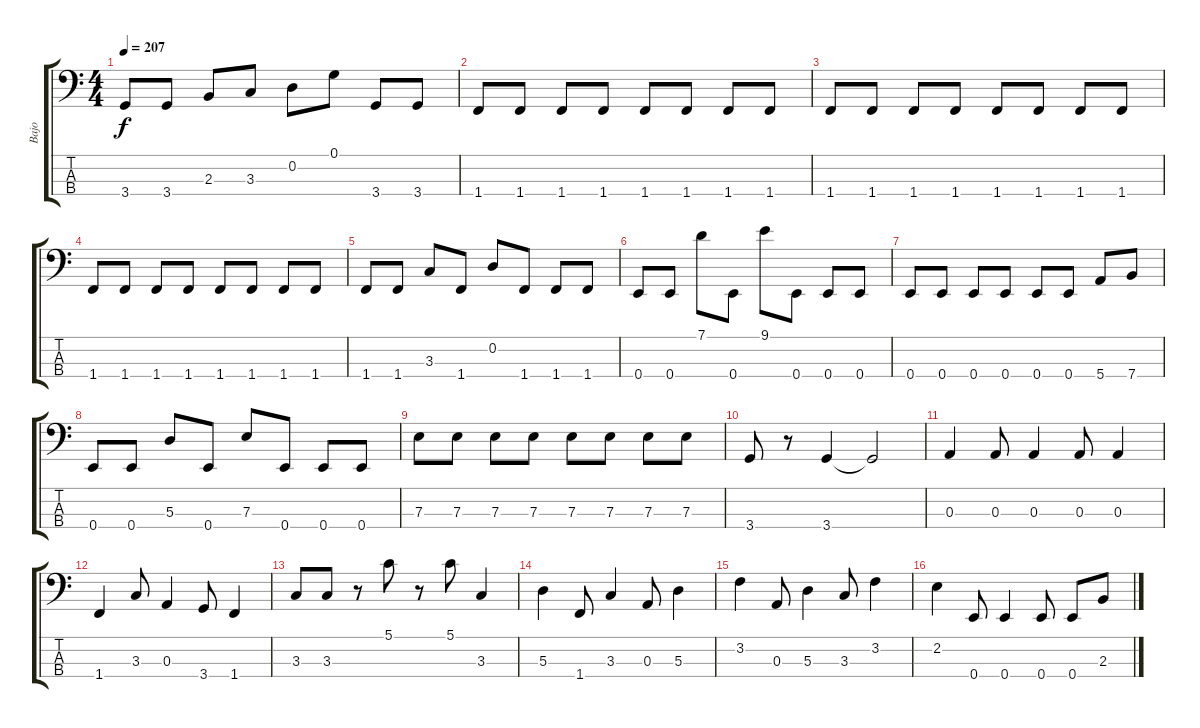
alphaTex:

\track ("Bajo" "Bajo") {instrument electricbassfinger}
\staff {score tabs}
\tuning (G2 D2 A1 E1) {hide}
\ts (4 4)
\tempo 207
\clef f4
\ks c
3.4.8{dy f} 3.4.8 2.3.8 3.3.8 0.2.8 0.1.8 3.4.8 3.4.8 |
1.4.8 1.4.8 1.4.8 1.4.8 1.4.8 1.4.8 1.4.8 1.4.8 |
1.4.8 1.4.8 1.4.8 1.4.8 1.4.8 1.4.8 1.4.8 1.4.8 |
1.4.8 1.4.8 1.4.8 1.4.8 1.4.8 1.4.8 1.4.8 1.4.8 |
1.4.8 1.4.8 3.3.8 1.4.8 0.2.8 1.4.8 1.4.8 1.4.8 |
0.4.8 0.4.8 7.1.8 0.4.8 9.1.8 0.4.8 0.4.8 0.4.8 |
0.4.8 0.4.8 0.4.8 0.4.8 0.4.8 0.4.8 5.4.8 7.4.8 |
0.4.8 0.4.8 5.3.8 0.4.8 7.3.8 0.4.8 0.4.8 0.4.8 |
7.3.8 7.3.8 7.3.8 7.3.8 7.3.8 7.3.8 7.3.8 7.3.8 |
3.4.8 r.8 3.4.4 3.4{t}.2 |
0.3.4 0.3.8 0.3.4 0.3.8 0.3.4 |
1.4.4 3.3.8 0.3.4 3.4.8 1.4.4 |
3.3.8 3.3.8 r.8 5.1.8 r.8 5.1.8 3.3.4 |
5.3.4 1.4.8 3.3.4 0.3.8 5.3.4 |
3.2.4 0.3.8 5.3.4 3.3.8 3.2.4 |
2.2.4 0.4.8 0.4.4 0.4.8 0.4.8 2.3.8
